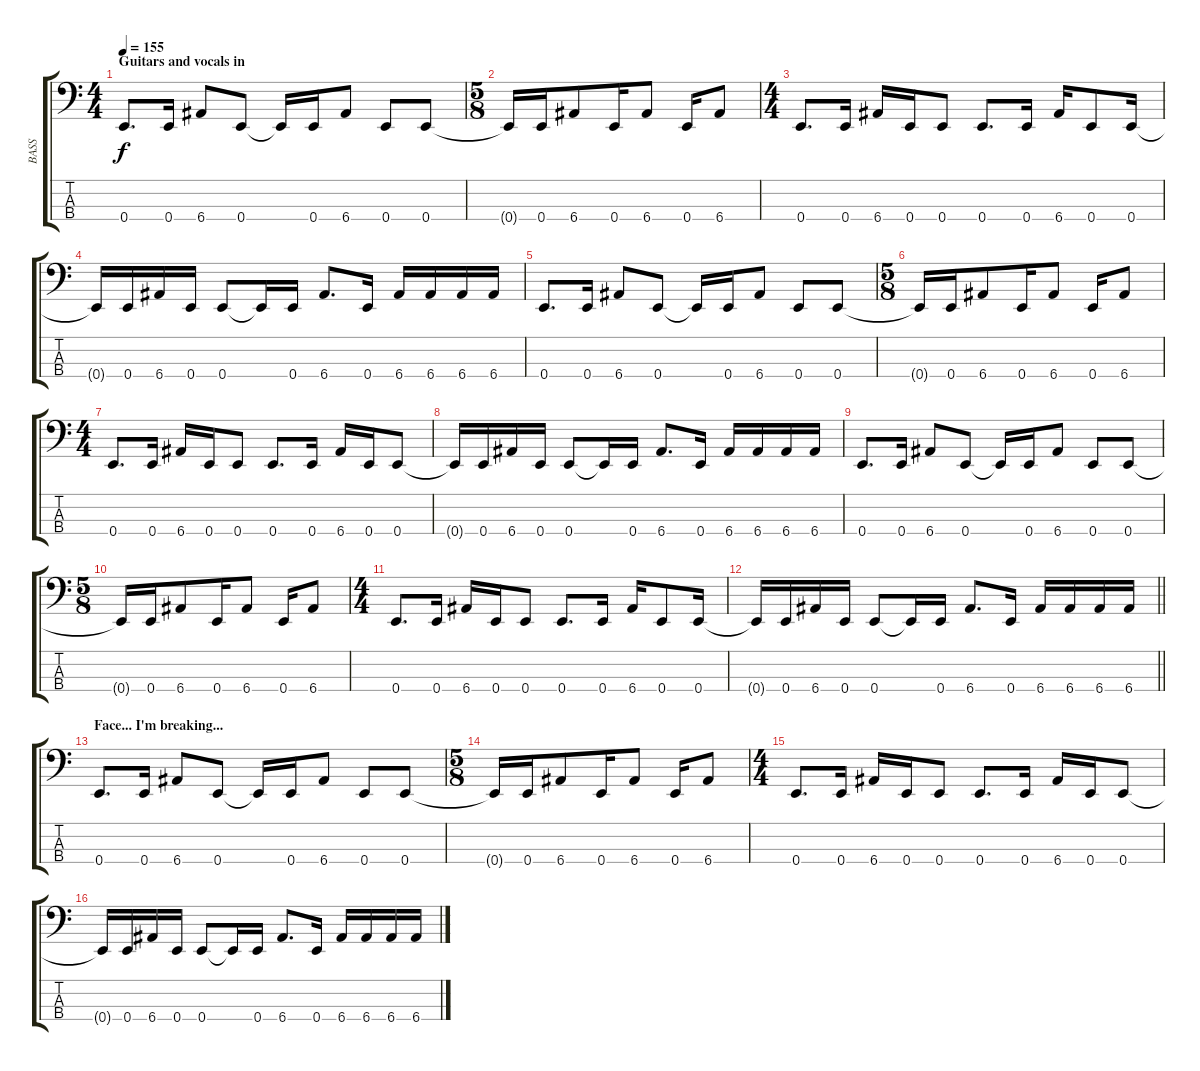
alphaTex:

\track ("BASS" "BASS") {instrument overdrivenguitar}
\staff {score tabs}
\tuning (G2 D2 A1 E1) {hide}
\ts (4 4)
\section ("" "Guitars and vocals in")
\tempo 155
\clef f4
\ks c
0.4.8{d dy f} 0.4.16 6.4.8 0.4.8 0.4{t}.16 0.4.16 6.4.8 0.4.8 0.4.8 |
\ts (5 8)
0.4{t}.16 0.4.16 6.4.8 0.4.16 6.4.8 0.4.16 6.4.8 |
\ts (4 4)
0.4.8{d} 0.4.16 6.4.16 0.4.16 0.4.8 0.4.8{d} 0.4.16 6.4.16 0.4.8 0.4.16 |
0.4{t}.16 0.4.16 6.4.16 0.4.16 0.4.8 0.4{t}.16 0.4.16 6.4.8{d} 0.4.16 6.4.16 6.4.16 6.4.16 6.4.16 |
0.4.8{d} 0.4.16 6.4.8 0.4.8 0.4{t}.16 0.4.16 6.4.8 0.4.8 0.4.8 |
\ts (5 8)
0.4{t}.16 0.4.16 6.4.8 0.4.16 6.4.8 0.4.16 6.4.8 |
\ts (4 4)
0.4.8{d} 0.4.16 6.4.16 0.4.16 0.4.8 0.4.8{d} 0.4.16 6.4.16 0.4.16 0.4.8 |
0.4{t}.16 0.4.16 6.4.16 0.4.16 0.4.8 0.4{t}.16 0.4.16 6.4.8{d} 0.4.16 6.4.16 6.4.16 6.4.16 6.4.16 |
0.4.8{d} 0.4.16 6.4.8 0.4.8 0.4{t}.16 0.4.16 6.4.8 0.4.8 0.4.8 |
\ts (5 8)
0.4{t}.16 0.4.16 6.4.8 0.4.16 6.4.8 0.4.16 6.4.8 |
\ts (4 4)
0.4.8{d} 0.4.16 6.4.16 0.4.16 0.4.8 0.4.8{d} 0.4.16 6.4.16 0.4.8 0.4.16 |
\barLineRight lightlight
0.4{t}.16 0.4.16 6.4.16 0.4.16 0.4.8 0.4{t}.16 0.4.16 6.4.8{d} 0.4.16 6.4.16 6.4.16 6.4.16 6.4.16 |
\section ("" "Face... I'm breaking...")
0.4.8{d} 0.4.16 6.4.8 0.4.8 0.4{t}.16 0.4.16 6.4.8 0.4.8 0.4.8 |
\ts (5 8)
0.4{t}.16 0.4.16 6.4.8 0.4.16 6.4.8 0.4.16 6.4.8 |
\ts (4 4)
0.4.8{d} 0.4.16 6.4.16 0.4.16 0.4.8 0.4.8{d} 0.4.16 6.4.16 0.4.16 0.4.8 |
0.4{t}.16 0.4.16 6.4.16 0.4.16 0.4.8 0.4{t}.16 0.4.16 6.4.8{d} 0.4.16 6.4.16 6.4.16 6.4.16 6.4.16
